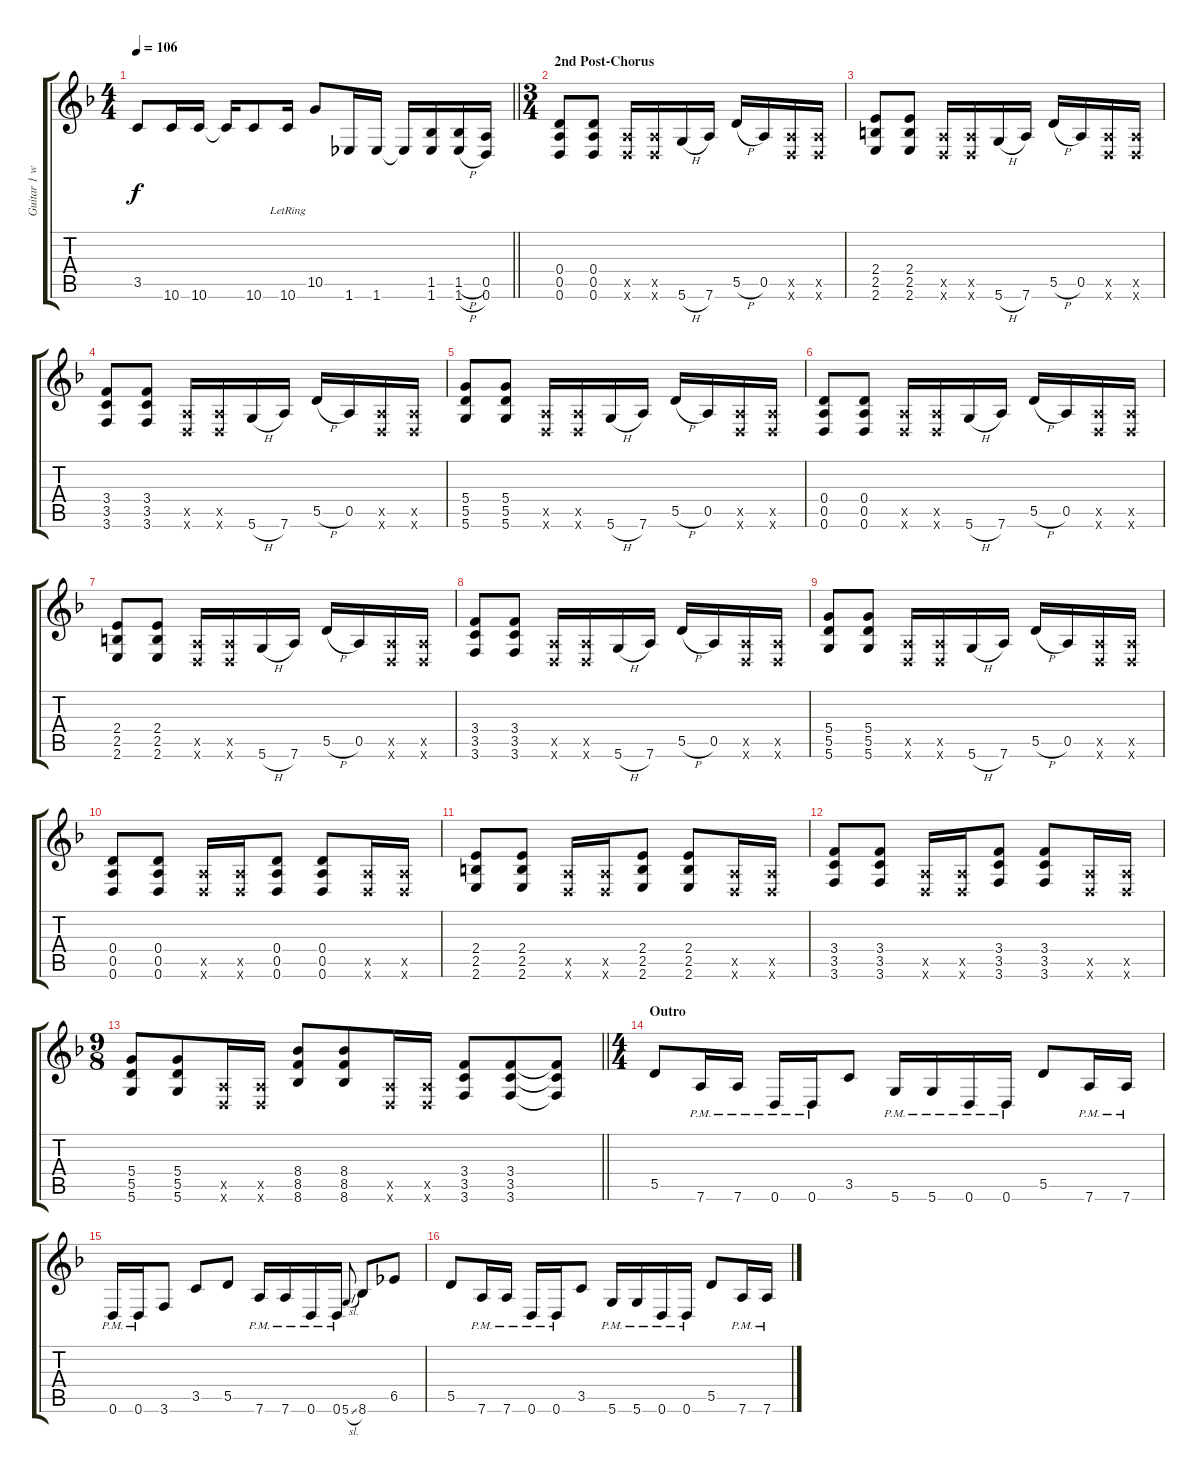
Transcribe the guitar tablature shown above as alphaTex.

\track ("Guitar 1 w/ delay" "Guitar 1 w") {instrument distortionguitar}
\staff {score tabs}
\tuning (E4 B3 G3 D3 A2 D2) {hide}
\ts (4 4)
\tempo 106
\clef g2
\barLineRight lightlight
\ks dminor
3.5{t}.8{dy f} 10.6.16 10.6.16 10.6{t}.16 10.6.8 10.6{lr}.16 10.5.8 1.6.16 1.6.16 1.6{t}.16 (1.5 1.6).16 (1.5{h} 1.6{h}).16 (0.5 0.6).16 |
\ts (3 4)
\section ("" "2nd Post-Chorus")
(0.4 0.5 0.6).8 (0.4 0.5 0.6).8 (0.5{x} 0.6{x}).16 (0.5{x} 0.6{x}).16 5.6{h}.16 7.6.16 5.5{h}.16 0.5.16 (0.5{x} 0.6{x}).16 (0.5{x} 0.6{x}).16 |
(2.4 2.5 2.6).8 (2.4 2.5 2.6).8 (0.5{x} 0.6{x}).16 (0.5{x} 0.6{x}).16 5.6{h}.16 7.6.16 5.5{h}.16 0.5.16 (0.5{x} 0.6{x}).16 (0.5{x} 0.6{x}).16 |
(3.4 3.5 3.6).8 (3.4 3.5 3.6).8 (0.5{x} 0.6{x}).16 (0.5{x} 0.6{x}).16 5.6{h}.16 7.6.16 5.5{h}.16 0.5.16 (0.5{x} 0.6{x}).16 (0.5{x} 0.6{x}).16 |
(5.4 5.5 5.6).8 (5.4 5.5 5.6).8 (0.5{x} 0.6{x}).16 (0.5{x} 0.6{x}).16 5.6{h}.16 7.6.16 5.5{h}.16 0.5.16 (0.5{x} 0.6{x}).16 (0.5{x} 0.6{x}).16 |
(0.4 0.5 0.6).8 (0.4 0.5 0.6).8 (0.5{x} 0.6{x}).16 (0.5{x} 0.6{x}).16 5.6{h}.16 7.6.16 5.5{h}.16 0.5.16 (0.5{x} 0.6{x}).16 (0.5{x} 0.6{x}).16 |
(2.4 2.5 2.6).8 (2.4 2.5 2.6).8 (0.5{x} 0.6{x}).16 (0.5{x} 0.6{x}).16 5.6{h}.16 7.6.16 5.5{h}.16 0.5.16 (0.5{x} 0.6{x}).16 (0.5{x} 0.6{x}).16 |
(3.4 3.5 3.6).8 (3.4 3.5 3.6).8 (0.5{x} 0.6{x}).16 (0.5{x} 0.6{x}).16 5.6{h}.16 7.6.16 5.5{h}.16 0.5.16 (0.5{x} 0.6{x}).16 (0.5{x} 0.6{x}).16 |
(5.4 5.5 5.6).8 (5.4 5.5 5.6).8 (0.5{x} 0.6{x}).16 (0.5{x} 0.6{x}).16 5.6{h}.16 7.6.16 5.5{h}.16 0.5.16 (0.5{x} 0.6{x}).16 (0.5{x} 0.6{x}).16 |
(0.4 0.5 0.6).8 (0.4 0.5 0.6).8 (0.5{x} 0.6{x}).16 (0.5{x} 0.6{x}).16 (0.4 0.5 0.6).8 (0.4 0.5 0.6).8 (0.5{x} 0.6{x}).16 (0.5{x} 0.6{x}).16 |
(2.4 2.5 2.6).8 (2.4 2.5 2.6).8 (0.5{x} 0.6{x}).16 (0.5{x} 0.6{x}).16 (2.4 2.5 2.6).8 (2.4 2.5 2.6).8 (0.5{x} 0.6{x}).16 (0.5{x} 0.6{x}).16 |
(3.4 3.5 3.6).8 (3.4 3.5 3.6).8 (0.5{x} 0.6{x}).16 (0.5{x} 0.6{x}).16 (3.4 3.5 3.6).8 (3.4 3.5 3.6).8 (0.5{x} 0.6{x}).16 (0.5{x} 0.6{x}).16 |
\ts (9 8)
\barLineRight lightlight
(5.4 5.5 5.6).8 (5.4 5.5 5.6).8 (0.5{x} 0.6{x}).16 (0.5{x} 0.6{x}).16 (8.4 8.5 8.6).8 (8.4 8.5 8.6).8 (0.5{x} 0.6{x}).16 (0.5{x} 0.6{x}).16 (3.4 3.5 3.6).8 (3.4 3.5 3.6).8 (3.4{t} 3.5{t} 3.6{t}).8 |
\ts (4 4)
\section ("" "Outro")
5.5.8 7.6{pm}.16 7.6{pm}.16 0.6{pm}.16 0.6{pm}.16 3.5.8 5.6{pm}.16 5.6{pm}.16 0.6{pm}.16 0.6{pm}.16 5.5.8 7.6{pm}.16 7.6{pm}.16 |
0.6{pm}.16 0.6{pm}.16 3.6.8 3.5.8 5.5.8 7.6{pm}.16 7.6{pm}.16 0.6{pm}.16 0.6{pm}.16 5.6{sl}.8{gr onbeat} 8.6.8 6.5.8 |
5.5.8 7.6{pm}.16 7.6{pm}.16 0.6{pm}.16 0.6{pm}.16 3.5.8 5.6{pm}.16 5.6{pm}.16 0.6{pm}.16 0.6{pm}.16 5.5.8 7.6{pm}.16 7.6{pm}.16
